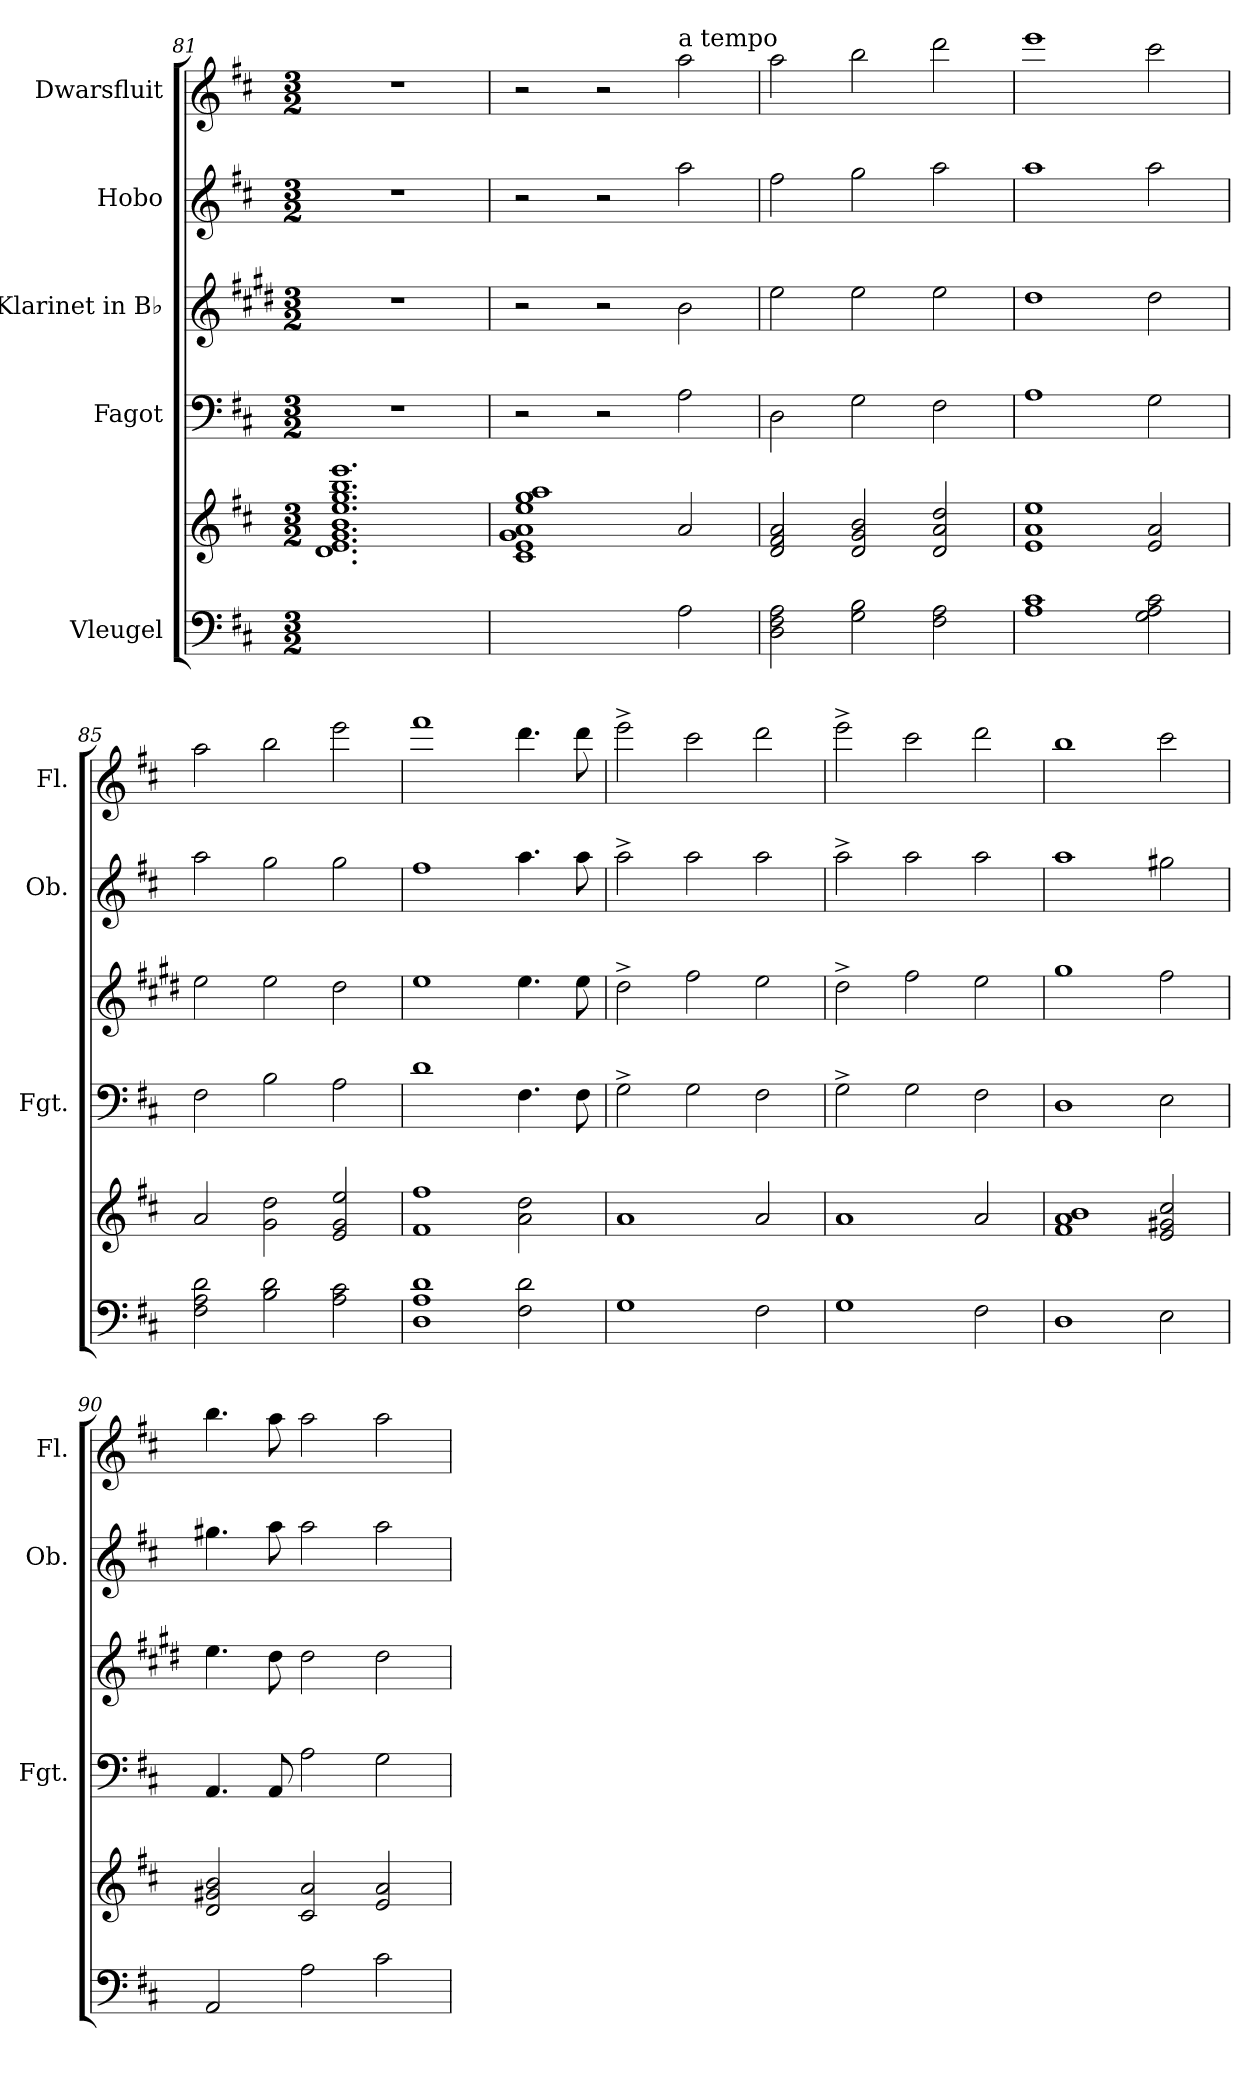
**kern	**kern	**kern	**kern	**kern	**kern
*part5	*part5	*part4	*part3	*part2	*part1
*staff6	*staff5	*staff4	*staff3	*staff2	*staff1
*I"Vleugel	*	*I"Fagot	*I"Klarinet in B♭	*I"Hobo	*I"Dwarsfluit
*	*	*I'Fgt.	*	*I'Ob.	*I'Fl.
*clefF4	*clefG2	*clefF4	*clefG2	*clefG2	*clefG2
*	*	*	*ITrd1c2	*	*
*k[f#c#]	*k[f#c#]	*k[f#c#]	*k[f#c#]	*k[f#c#]	*k[f#c#]
*M3/2	*M3/2	*M3/2	*M3/2	*M3/2	*M3/2
=81	=81	=81	=81	=81	=81
*	*^	*	*	*	*
1.ryy	1.ee 1.gg 1.bb 1.eee	1.d 1.e 1.g 1.b	1.r	1.r	1.r	1.r
=82	=82	=82	=82	=82	=82	=82
1ryy	1ee 1gg 1aa	1c# 1e 1g 1a	2r	2r	2r	2r
.	.	.	2r	2r	2r	2r
*	*	*	*	*	*	*MM208
!	!	!	!	!	!	!LO:TX:a:t=a tempo
2A\	2a/	2ryy	2A\	2a\	2aa\	2aa\
*	*v	*v	*	*	*	*
=83	=83	=83	=83	=83	=83
2D\ 2F#\ 2A\	2d/ 2f#/ 2a/	2D\	2dd\	2ff#\	2aa\
2G\ 2B\	2d/ 2g/ 2b/	2G\	2dd\	2gg\	2bb\
2F#\ 2A\	2d/ 2a/ 2dd/	2F#\	2dd\	2aa\	2ddd\
=84	=84	=84	=84	=84	=84
1A 1c#	1e 1a 1ee	1A	1cc#	1aa	1eee
2G\ 2A\ 2c#\	2e/ 2a/	2G\	2cc#\	2aa\	2ccc#\
=85	=85	=85	=85	=85	=85
2F#\ 2A\ 2d\	2a/	2F#\	2dd\	2aa\	2aa\
2B\ 2d\	2g\ 2dd\	2B\	2dd\	2gg\	2bb\
2A\ 2c#\	2e/ 2g/ 2ee/	2A\	2cc#\	2gg\	2eee\
=86	=86	=86	=86	=86	=86
1D 1A 1d	1f# 1ff#	1d	1dd	1ff#	1fff#
2F#\ 2d\	2a\ 2dd\	4.F#\	4.dd\	4.aa\	4.ddd\
.	.	8F#\	8dd\	8aa\	8ddd\
=87	=87	=87	=87	=87	=87
1G	1a	2G^\	2cc#^\	2aa^\	2eee^\
.	.	2G\	2ee\	2aa\	2ccc#\
2F#\	2a/	2F#\	2dd\	2aa\	2ddd\
!!LO:LB:g=z
=88	=88	=88	=88	=88	=88
1G	1a	2G^\	2cc#^\	2aa^\	2eee^\
.	.	2G\	2ee\	2aa\	2ccc#\
2F#\	2a/	2F#\	2dd\	2aa\	2ddd\
=89	=89	=89	=89	=89	=89
1D	1f# 1a 1b	1D	1ff#	1aa	1bb
2E\	2e/ 2g#X/ 2cc#/	2E\	2ee\	2gg#X\	2ccc#\
=90	=90	=90	=90	=90	=90
2AA/	2d/ 2g#X/ 2b/	4.AA/	4.dd\	4.gg#X\	4.bb\
.	.	8AA/	8cc#\	8aa\	8aa\
2A\	2c#/ 2a/	2A\	2cc#\	2aa\	2aa\
2c#\	2e/ 2a/	2G\	2cc#\	2aa\	2aa\
=	=	=	=	=	=
*-	*-	*-	*-	*-	*-
